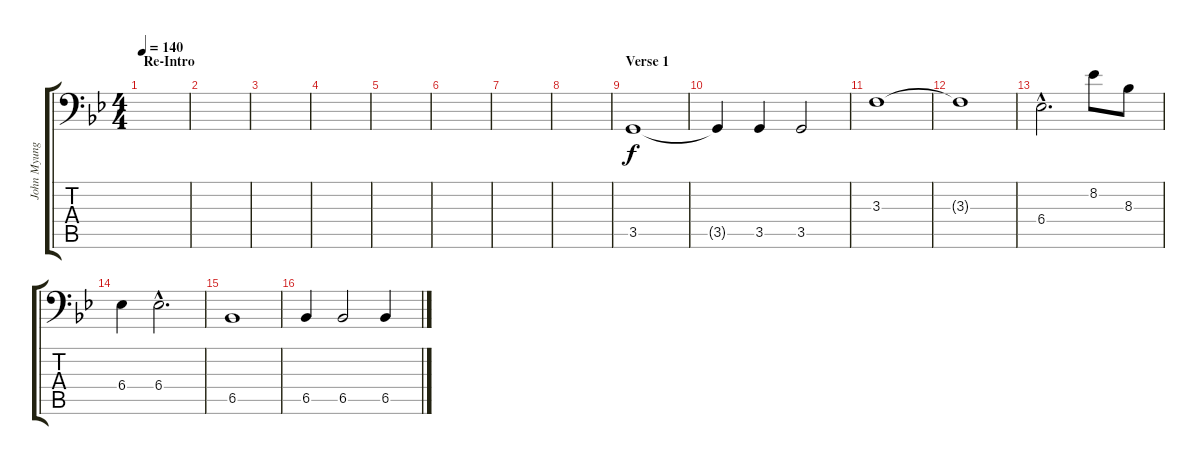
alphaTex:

\track ("John Myung Bass" "John Myung") {instrument electricbassfinger}
\staff {score tabs}
\tuning (C3 G2 D2 A1 E1 B0) {hide}
\ts (4 4)
\section ("" "Re-Intro")
\tempo 140
\clef f4
\ks bb
|
|
|
|
|
|
\section ("" "")
|
|
\section ("" "Verse 1")
3.5.1 |
3.5{t}.4 3.5.4 3.5.2 |
3.3.1 |
3.3{t}.1 |
6.4{hac}.2{d} 8.2.8 8.3.8 |
6.4.4 6.4{hac}.2{d} |
6.5.1 |
6.5.4 6.5.2 6.5.4
